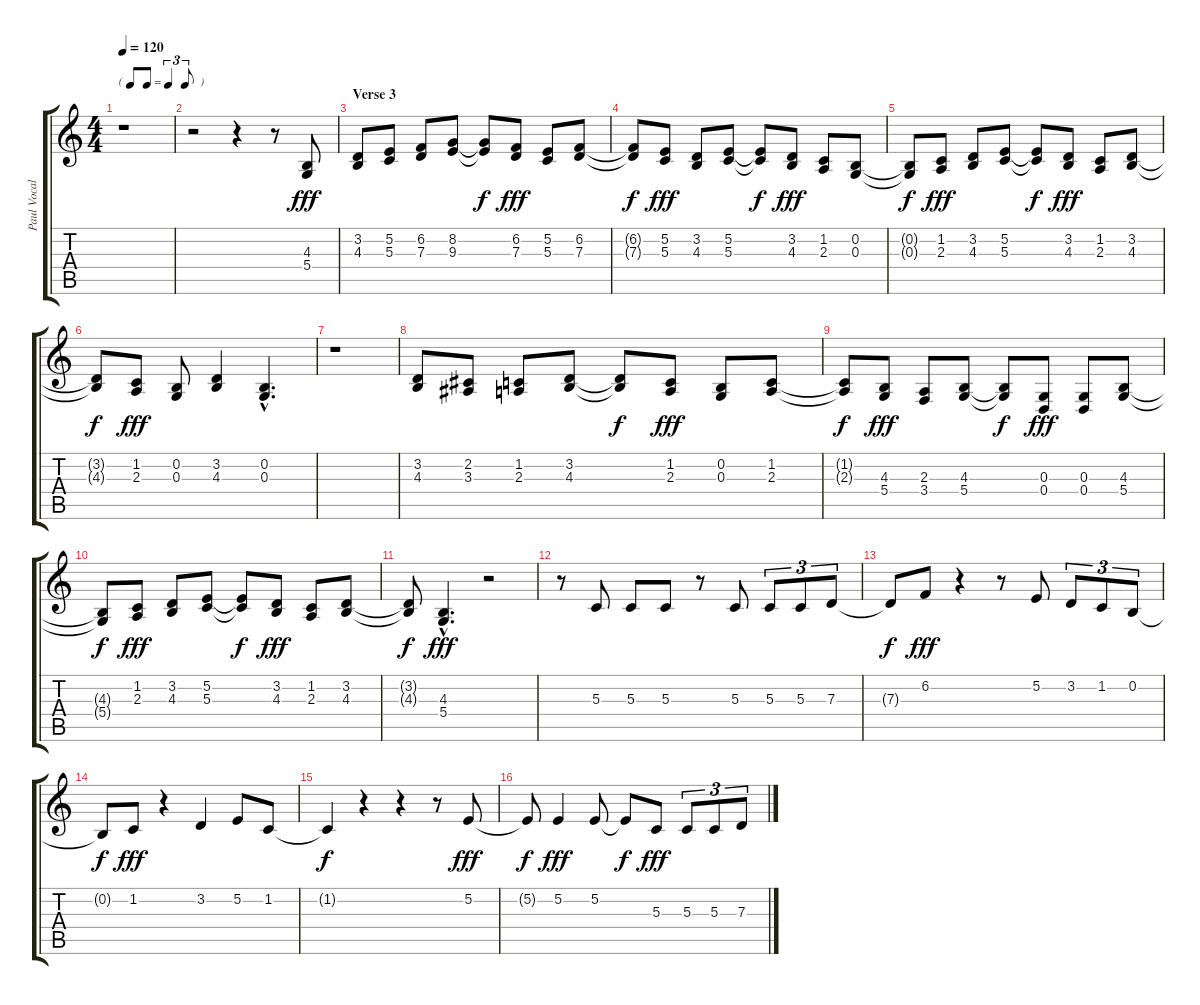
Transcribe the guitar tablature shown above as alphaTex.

\track ("Paul Vocals" "Paul Vocal") {instrument clarinet}
\staff {score tabs}
\tuning (E4 B3 G3 D3 A2 E2) {hide}
\ts (4 4)
\tf triplet8th
\tempo 120
\clef g2
\ks c
r.1{dy f} |
r.2 r.4 r.8 (4.3 5.4).8{dy fff} |
\section ("" "Verse 3")
(3.2 4.3).8 (5.2 5.3).8 (6.2 7.3).8 (8.2 9.3).8 (8.2{t} 9.3{t}).8{dy f} (6.2 7.3).8{dy fff} (5.2 5.3).8 (6.2 7.3).8 |
(6.2{t} 7.3{t}).8{dy f} (5.2 5.3).8{dy fff} (3.2 4.3).8 (5.2 5.3).8 (5.2{t} 5.3{t}).8{dy f} (3.2 4.3).8{dy fff} (1.2 2.3).8 (0.2 0.3).8 |
(0.2{t} 0.3{t}).8{dy f} (1.2 2.3).8{dy fff} (3.2 4.3).8 (5.2 5.3).8 (5.2{t} 5.3{t}).8{dy f} (3.2 4.3).8{dy fff} (1.2 2.3).8 (3.2 4.3).8 |
(3.2{t} 4.3{t}).8{dy f} (1.2 2.3).8{dy fff} (0.2 0.3).8 (3.2 4.3).4 (0.2{hac} 0.3{hac}).4{d} |
r.1 |
(3.2 4.3).8 (2.2 3.3).8 (1.2 2.3).8 (3.2 4.3).8 (3.2{t} 4.3{t}).8{dy f} (1.2 2.3).8{dy fff} (0.2 0.3).8 (1.2 2.3).8 |
(1.2{t} 2.3{t}).8{dy f} (4.3 5.4).8{dy fff} (2.3 3.4).8 (4.3 5.4).8 (4.3{t} 5.4{t}).8{dy f} (0.3 0.4).8{dy fff} (0.3 0.4).8 (4.3 5.4).8 |
(4.3{t} 5.4{t}).8{dy f} (1.2 2.3).8{dy fff} (3.2 4.3).8 (5.2 5.3).8 (5.2{t} 5.3{t}).8{dy f} (3.2 4.3).8{dy fff} (1.2 2.3).8 (3.2 4.3).8 |
(3.2{t} 4.3{t}).8{dy f} (4.3{hac} 5.4{hac}).4{d dy fff} r.2 |
r.8 5.3.8 5.3.8 5.3.8 r.8 5.3.8 5.3.8{tu (3 2)} 5.3.8{tu (3 2)} 7.3.8{tu (3 2)} |
7.3{t}.8{dy f} 6.2.8{dy fff} r.4 r.8 5.2.8 3.2.8{tu (3 2)} 1.2.8{tu (3 2)} 0.2.8{tu (3 2)} |
0.2{t}.8{dy f} 1.2.8{dy fff} r.4 3.2.4 5.2.8 1.2.8 |
1.2{t}.4{dy f} r.4 r.4 r.8 5.2.8{dy fff} |
5.2{t}.8{dy f} 5.2.4{dy fff} 5.2.8 5.2{t}.8{dy f} 5.3.8{dy fff} 5.3.8{tu (3 2)} 5.3.8{tu (3 2)} 7.3.8{tu (3 2)}
